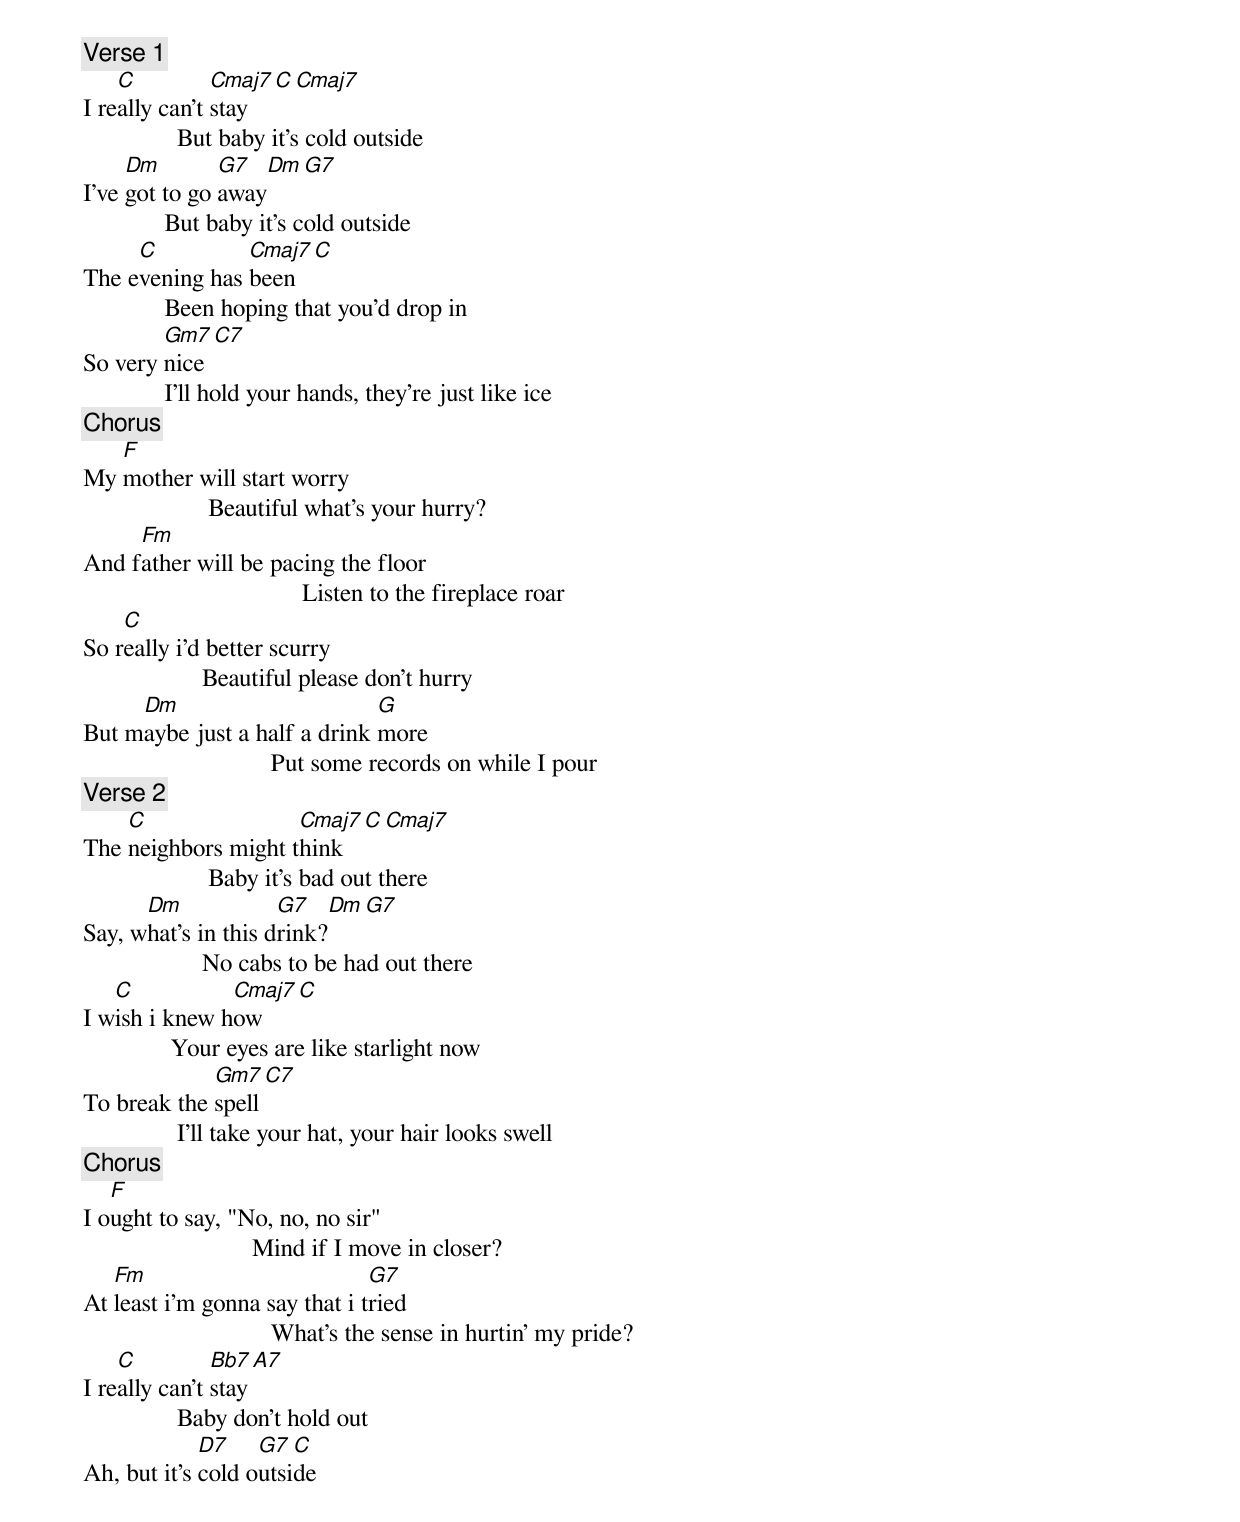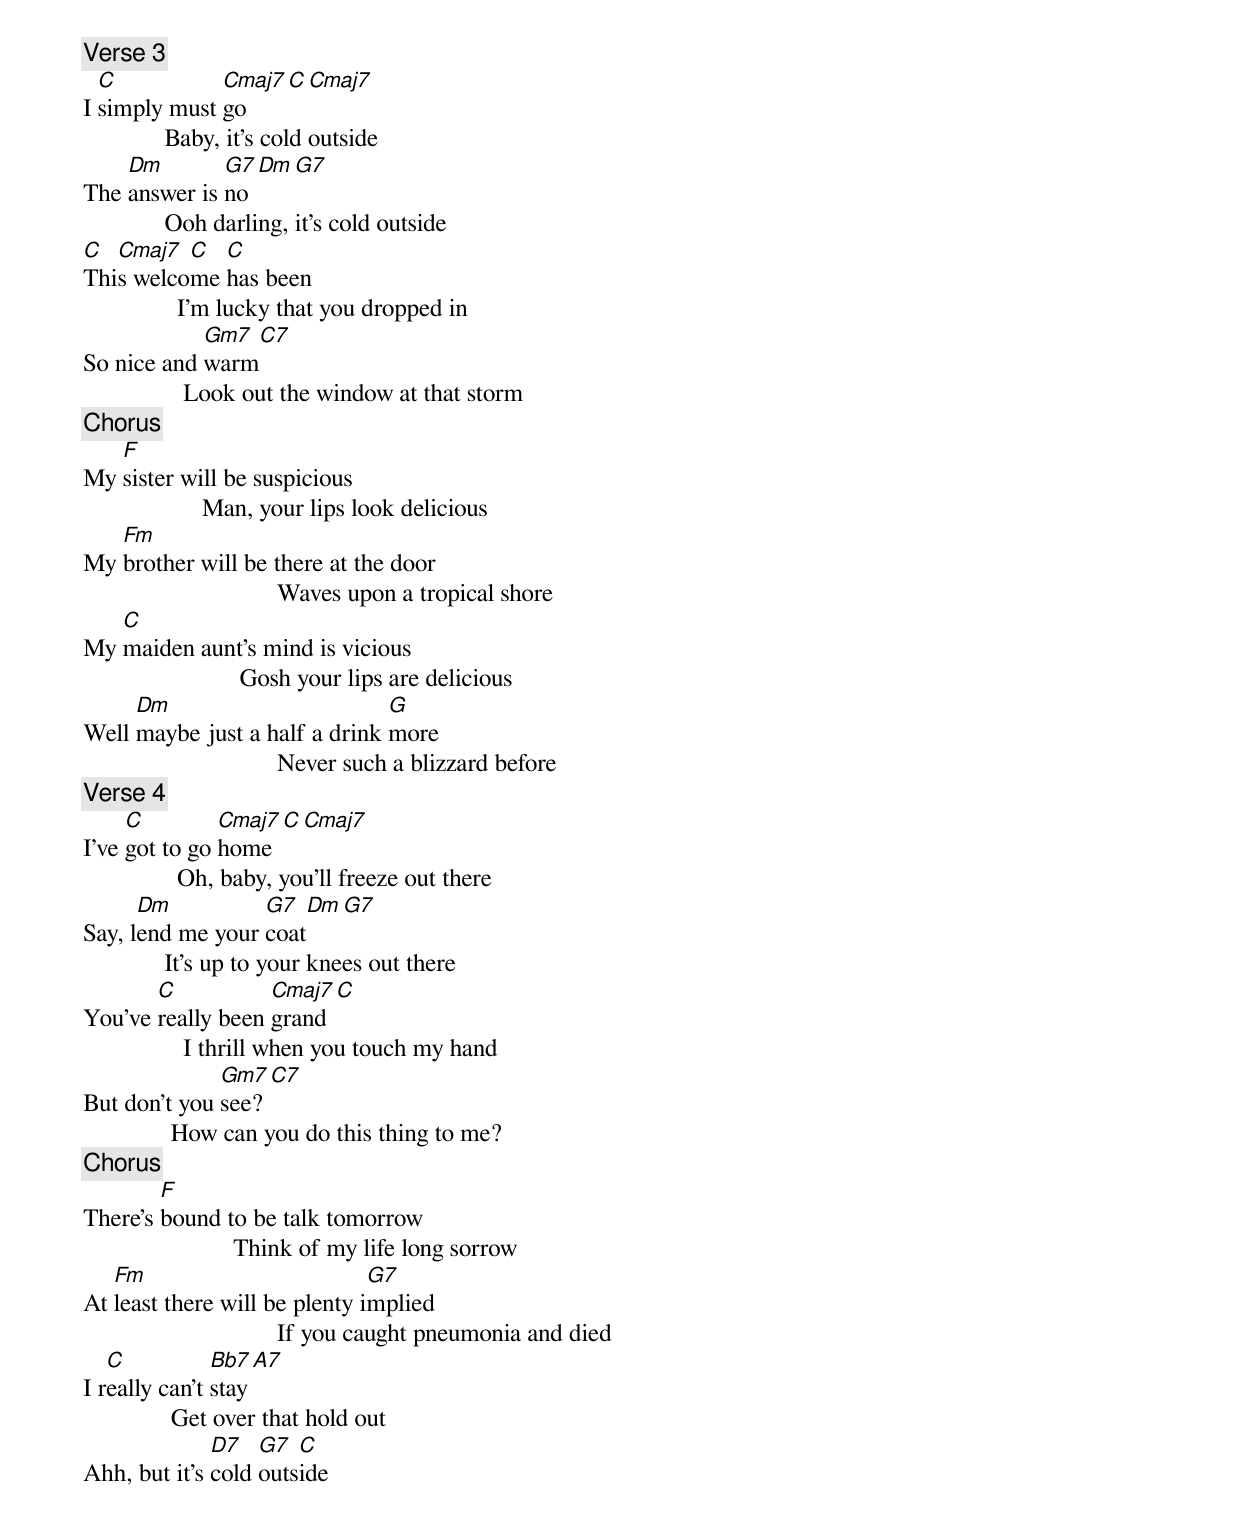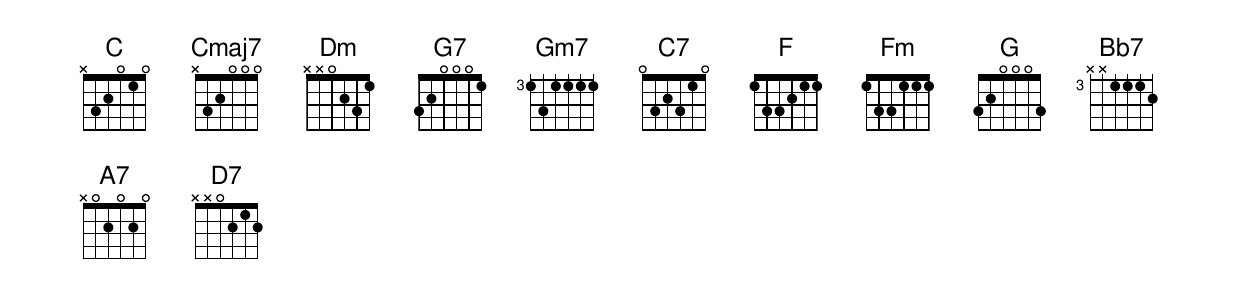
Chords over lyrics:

[Verse 1]
    C          Cmaj7         C     Cmaj7
I really can't stay
               But baby it's cold outside
     Dm        G7          Dm     G7
I've got to go away
             But baby it's cold outside
     C          Cmaj7         C
The evening has been
             Been hoping that you'd drop in
        Gm7                 C7
So very nice
             I'll hold your hands, they're just like ice
[Chorus]
   F
My mother will start worry
                    Beautiful what’s your hurry?
     Fm
And father will be pacing the floor
                                   Listen to the fireplace roar
    C
So really i'd better scurry
                   Beautiful please don't hurry
     Dm                       G
But maybe just a half a drink more
                              Put some records on while I pour
[Verse 2]
    C                Cmaj7    C        Cmaj7
The neighbors might think
                    Baby it's bad out there
      Dm             G7          Dm      G7
Say, what's in this drink?
                   No cabs to be had out there
   C           Cmaj7             C
I wish i knew how
              Your eyes are like starlight now
             Gm7              C7
To break the spell
               I'll take your hat, your hair looks swell
[Chorus]
   F
I ought to say, "No, no, no sir"
                           Mind if I move in closer?
   Fm                          G7
At least i'm gonna say that i tried
                              What's the sense in hurtin' my pride?
    C          Bb7         A7
I really can't stay
               Baby don't hold out
             D7    G7  C
Ah, but it's cold outside

[Verse 3]
  C           Cmaj7      C  Cmaj7
I simply must go
             Baby, it's cold outside
    Dm        G7               Dm  G7
The answer is no
             Ooh darling, it's cold outside
C  Cmaj7  C  C
This welcome has been
               I'm lucky that you dropped in
            Gm7              C7
So nice and warm
                Look out the window at that storm
[Chorus]
   F
My sister will be suspicious
                   Man, your lips look delicious
   Fm
My brother will be there at the door
                               Waves upon a tropical shore
   C
My maiden aunt's mind is vicious
                         Gosh your lips are delicious
     Dm                        G
Well maybe just a half a drink more
                               Never such a blizzard before
[Verse 4]
     C         Cmaj7            C          Cmaj7
I've got to go home
               Oh, baby, you'll freeze out there
      Dm          G7         Dm        G7
Say, lend me your coat
             It's up to your knees out there
       C           Cmaj7          C
You've really been grand
                I thrill when you touch my hand
              Gm7         C7
But don't you see?
              How can you do this thing to me?
[Chorus]
        F
There's bound to be talk tomorrow
                        Think of my life long sorrow
   Fm                          G7
At least there will be plenty implied
                               If you caught pneumonia and died
   C           Bb7          A7
I really can't stay
              Get over that hold out
              D7   G7  C
Ahh, but it's cold outside
